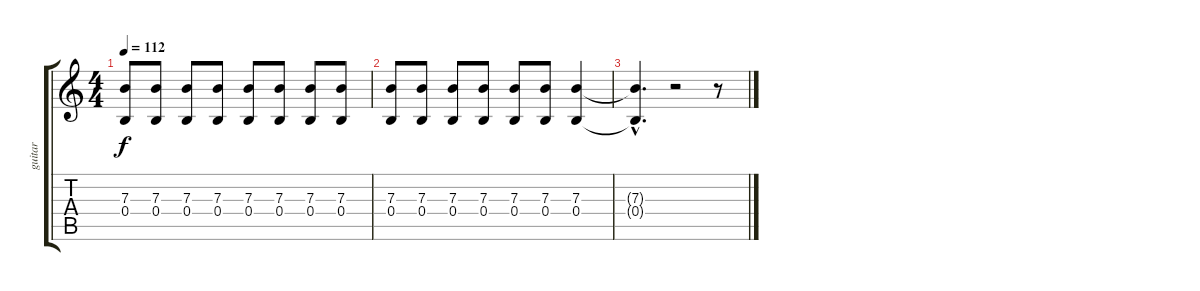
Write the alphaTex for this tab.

\track ("guitar" "guitar") {instrument electricguitarclean}
\staff {score tabs}
\tuning (Db4 Ab3 E3 B2 Gb2 B1) {hide}
\ts (4 4)
\tempo 112
\clef g2
\ks c
(7.3 0.4).8{dy f} (7.3 0.4).8 (7.3 0.4).8 (7.3 0.4).8 (7.3 0.4).8 (7.3 0.4).8 (7.3 0.4).8 (7.3 0.4).8 |
(7.3 0.4).8 (7.3 0.4).8 (7.3 0.4).8 (7.3 0.4).8 (7.3 0.4).8 (7.3 0.4).8 (7.3 0.4).4 |
(7.3{hac t} 0.4{hac t}).4{d} r.2 r.8
